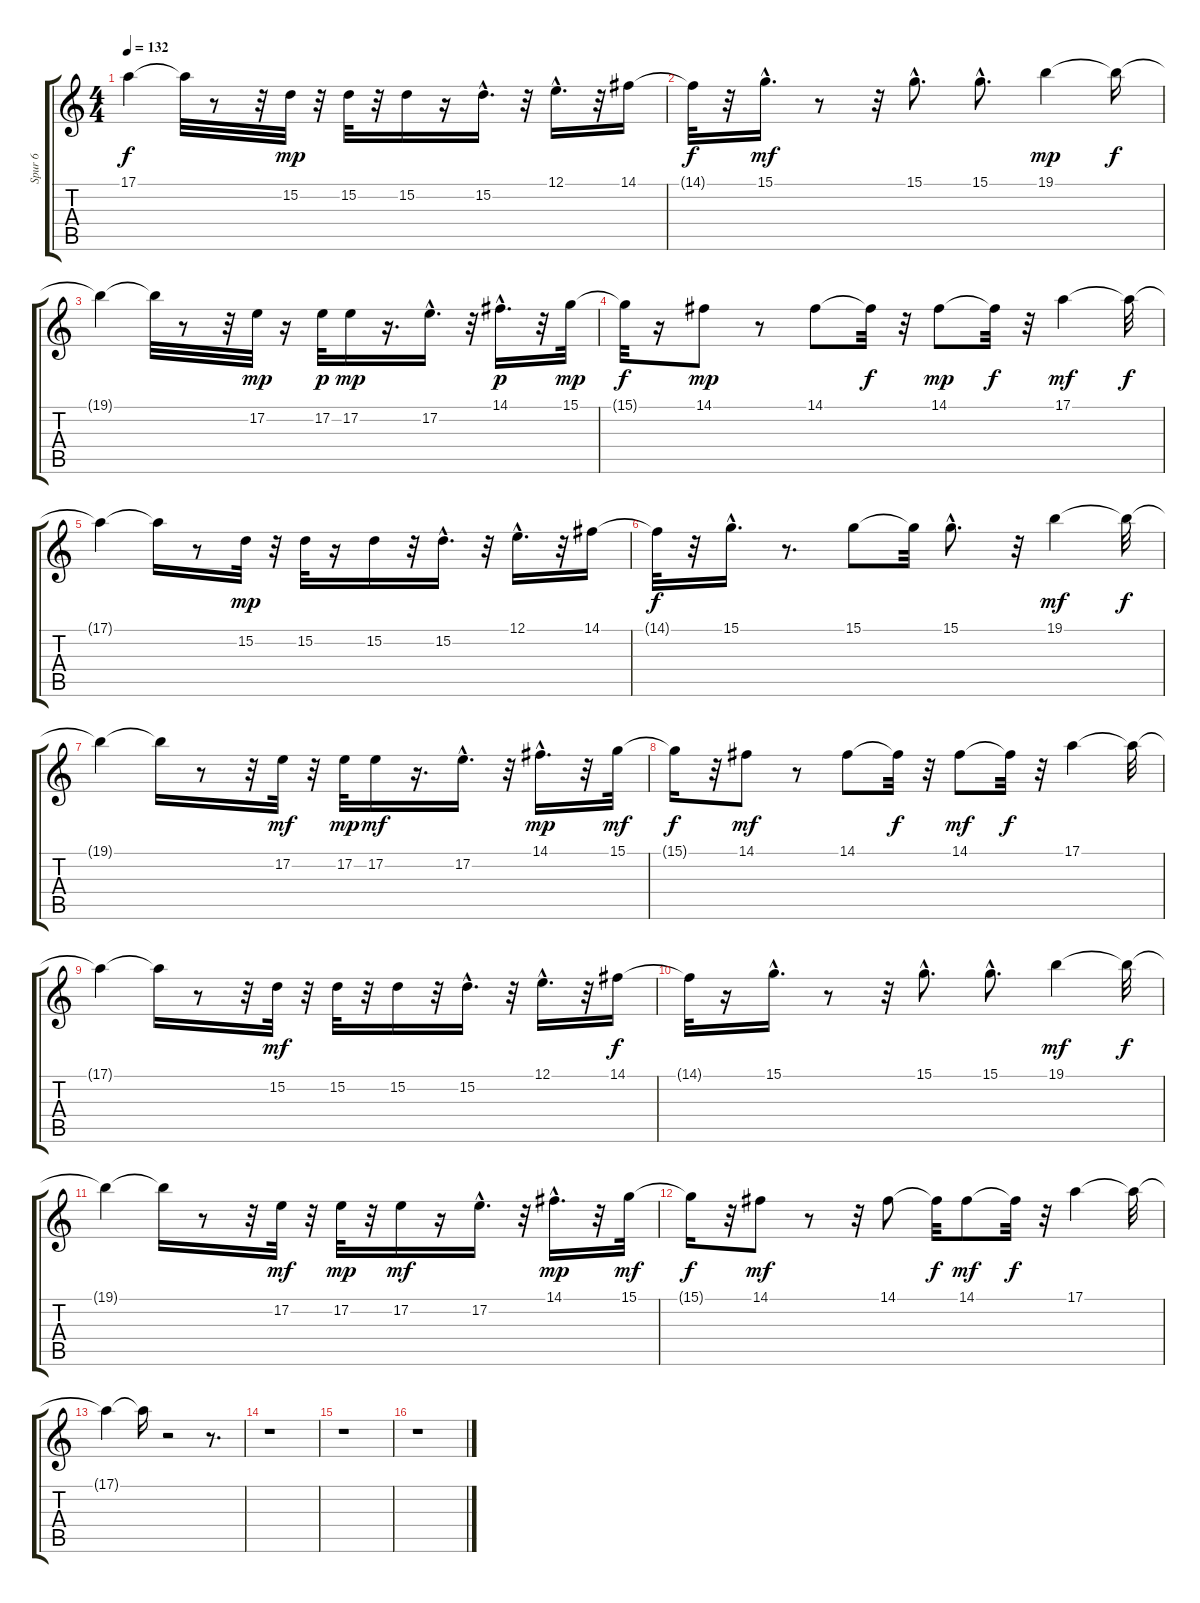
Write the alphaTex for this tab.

\track ("Spur 6" "Spur 6") {instrument electricgrandpiano}
\staff {score tabs}
\tuning (E4 B3 G3 D3 A2 E2) {hide}
\ts (4 4)
\tempo 132
\clef g2
\ks c
17.1{t}.4{dy f} 17.1{t}.32 r.8 r.32 15.2.32{dy mp} r.32 15.2.32 r.32 15.2.16 r.16 15.2{hac}.16{d} r.32 12.1{hac}.16{d} r.32 14.1.16 |
14.1{t}.32{dy f} r.32 15.1{hac}.16{d dy mf} r.8 r.32 15.1{hac}.8{d} 15.1{hac}.8{d} 19.1.4{dy mp} 19.1{t}.16{dy f} |
19.1{t}.4 19.1{t}.32 r.8 r.32 17.2.32{dy mp} r.16 17.2.32{dy p} 17.2.16{dy mp} r.16{d} 17.2{hac}.16{d} r.32 14.1{hac}.16{d dy p} r.32 15.1.32{dy mp} |
15.1{t}.32{dy f} r.16 14.1.8{dy mp} r.8 14.1.8 14.1{t}.32{dy f} r.32 14.1.8{dy mp} 14.1{t}.32{dy f} r.32 17.1.4{dy mf} 17.1{t}.32{dy f} |
17.1{t}.4 17.1{t}.16 r.8 15.2.32{dy mp} r.32 15.2.32 r.16 15.2.16 r.32 15.2{hac}.16{d} r.32 12.1{hac}.16{d} r.32 14.1.16 |
14.1{t}.32{dy f} r.32 15.1{hac}.16{d} r.8{d} 15.1.8 15.1{t}.32 15.1{hac}.8{d} r.32 19.1.4{dy mf} 19.1{t}.32{dy f} |
19.1{t}.4 19.1{t}.16 r.8 r.32 17.2.32{dy mf} r.32 17.2.32{dy mp} 17.2.16{dy mf} r.16{d} 17.2{hac}.16{d} r.32 14.1{hac}.16{d dy mp} r.32 15.1.32{dy mf} |
15.1{t}.16{dy f} r.32 14.1.8{dy mf} r.8 14.1.8 14.1{t}.32{dy f} r.32 14.1.8{dy mf} 14.1{t}.32{dy f} r.32 17.1.4 17.1{t}.32 |
17.1{t}.4 17.1{t}.16 r.8 r.32 15.2.32{dy mf} r.32 15.2.32 r.32 15.2.16 r.32 15.2{hac}.16{d} r.32 12.1{hac}.16{d} r.32 14.1.16{dy f} |
14.1{t}.32 r.16 15.1{hac}.16{d} r.8 r.32 15.1{hac}.8{d} 15.1{hac}.8{d} 19.1.4{dy mf} 19.1{t}.32{dy f} |
19.1{t}.4 19.1{t}.16 r.8 r.32 17.2.32{dy mf} r.32 17.2.32{dy mp} r.32 17.2.16{dy mf} r.16 17.2{hac}.16{d} r.32 14.1{hac}.16{d dy mp} r.32 15.1.32{dy mf} |
15.1{t}.16{dy f} r.32 14.1.8{dy mf} r.8 r.32 14.1.8 14.1{t}.32{dy f} 14.1.8{dy mf} 14.1{t}.32{dy f} r.32 17.1.4 17.1{t}.32 |
17.1{t}.4 17.1{t}.16 r.2 r.8{d} |
r.1 |
r.1 |
r.1
